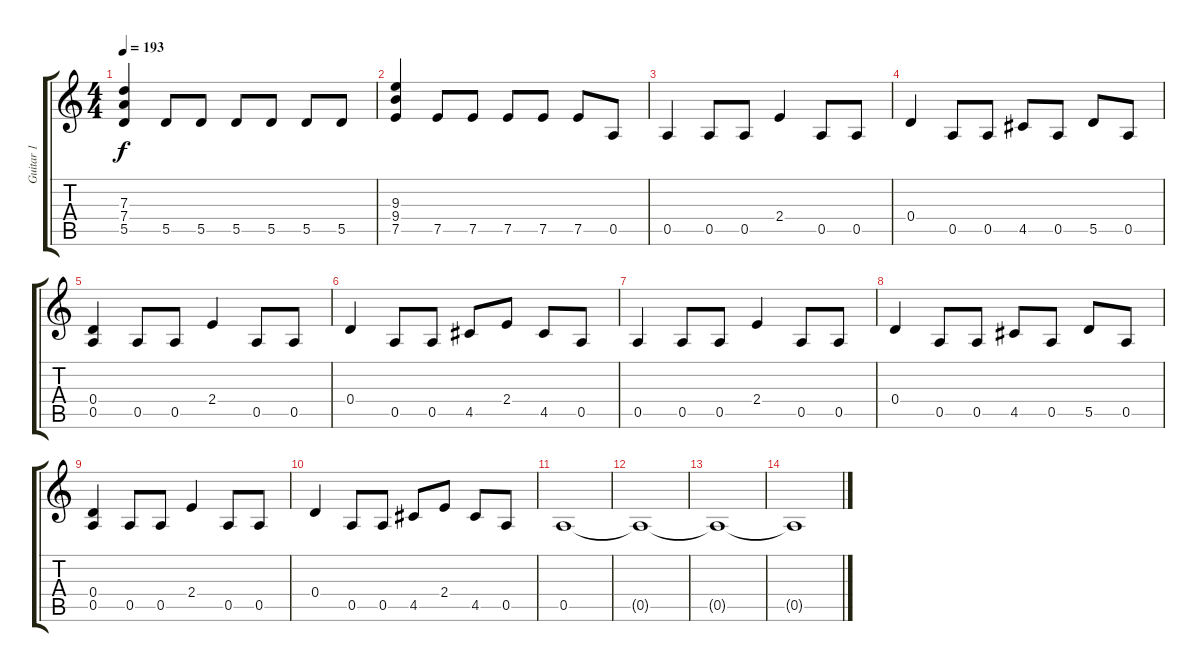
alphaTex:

\track ("Guitar 1" "Guitar 1") {instrument distortionguitar}
\staff {score tabs}
\tuning (E4 B3 G3 D3 A2 E2) {hide}
\ts (4 4)
\tempo 193
\clef g2
\ks c
(7.3 7.4 5.5).4{dy f} 5.5.8 5.5.8 5.5.8 5.5.8 5.5.8 5.5.8 |
(9.3 9.4 7.5).4 7.5.8 7.5.8 7.5.8 7.5.8 7.5.8 0.5.8 |
0.5.4 0.5.8 0.5.8 2.4.4 0.5.8 0.5.8 |
0.4.4 0.5.8 0.5.8 4.5.8 0.5.8 5.5.8 0.5.8 |
(0.4 0.5).4 0.5.8 0.5.8 2.4.4 0.5.8 0.5.8 |
0.4.4 0.5.8 0.5.8 4.5.8 2.4.8 4.5.8 0.5.8 |
0.5.4 0.5.8 0.5.8 2.4.4 0.5.8 0.5.8 |
0.4.4 0.5.8 0.5.8 4.5.8 0.5.8 5.5.8 0.5.8 |
(0.4 0.5).4 0.5.8 0.5.8 2.4.4 0.5.8 0.5.8 |
0.4.4 0.5.8 0.5.8 4.5.8 2.4.8 4.5.8 0.5.8 |
0.5.1 |
0.5{t}.1 |
0.5{t}.1{volume 0} |
0.5{t}.1
